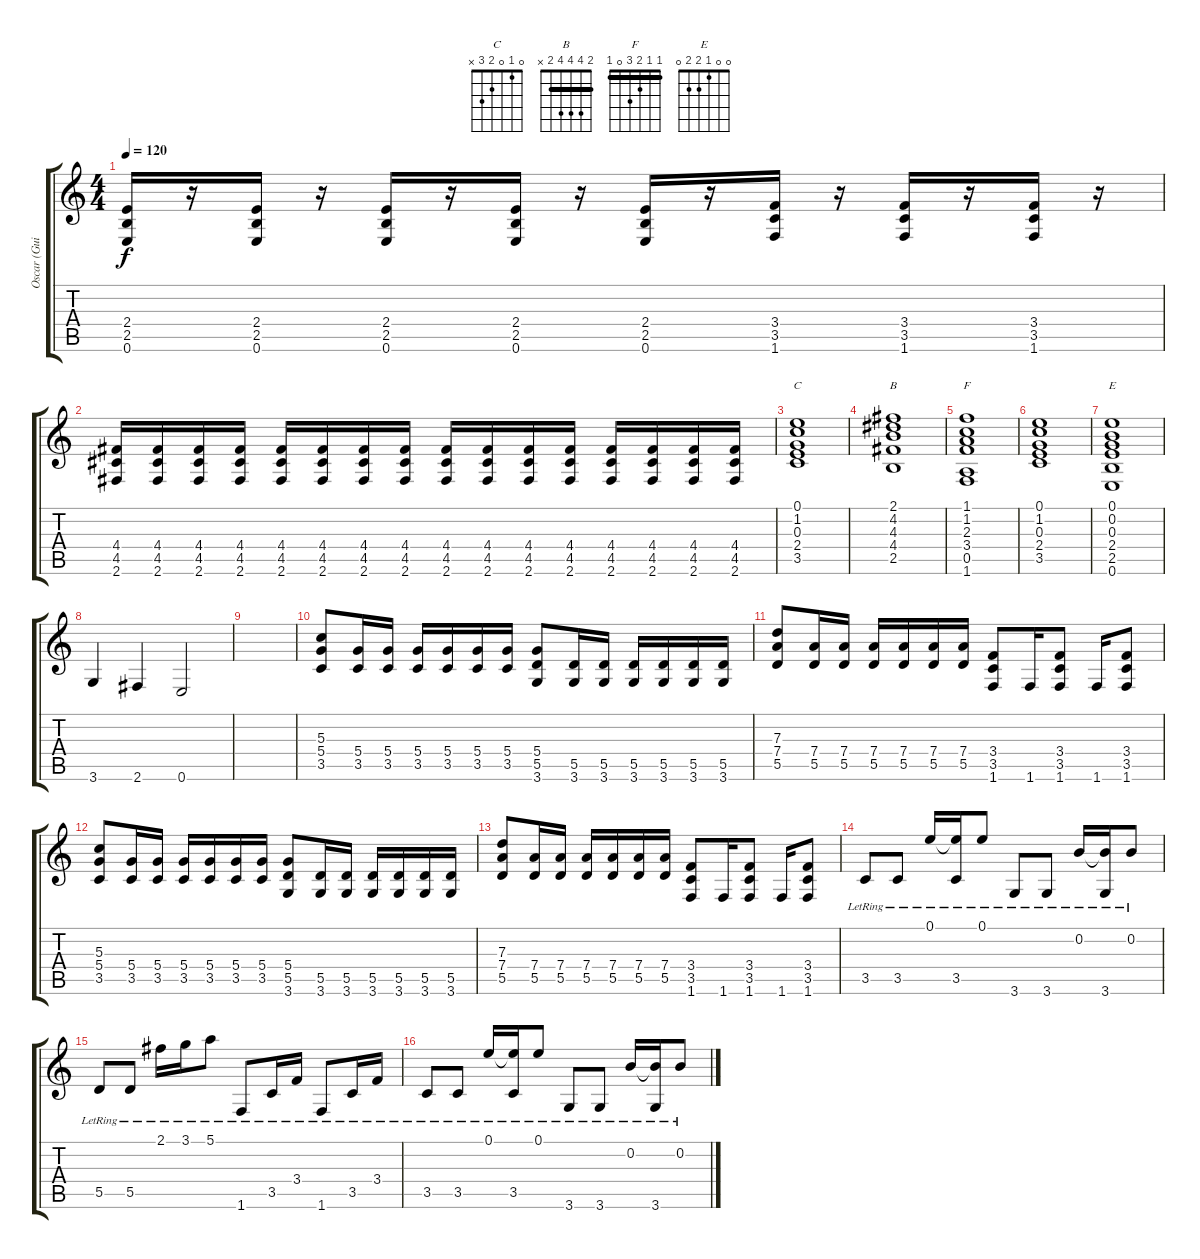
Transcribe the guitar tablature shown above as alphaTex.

\track ("Oscar (Guitar II)" "Oscar (Gui") {instrument distortionguitar}
\staff {score tabs}
\tuning (E4 B3 G3 D3 A2 E2) {hide}
\chord ("C" 0 1 0 2 3 x)
\chord ("B" 2 4 4 4 2 x) {barre 2}
\chord ("F" 1 1 2 3 0 1) {barre 1}
\chord ("E" 0 0 1 2 2 0)
\ts (4 4)
\tempo 120
\clef g2
\ks c
(2.4 2.5 0.6).16{dy f} r.16 (2.4 2.5 0.6).16 r.16 (2.4 2.5 0.6).16 r.16 (2.4 2.5 0.6).16 r.16 (2.4 2.5 0.6).16 r.16 (3.4 3.5 1.6).16 r.16 (3.4 3.5 1.6).16 r.16 (3.4 3.5 1.6).16 r.16 |
(4.4 4.5 2.6).16 (4.4 4.5 2.6).16 (4.4 4.5 2.6).16 (4.4 4.5 2.6).16 (4.4 4.5 2.6).16 (4.4 4.5 2.6).16 (4.4 4.5 2.6).16 (4.4 4.5 2.6).16 (4.4 4.5 2.6).16 (4.4 4.5 2.6).16 (4.4 4.5 2.6).16 (4.4 4.5 2.6).16 (4.4 4.5 2.6).16 (4.4 4.5 2.6).16 (4.4 4.5 2.6).16 (4.4 4.5 2.6).16 |
(0.1 1.2 0.3 2.4 3.5).1{ch "C" volume 10 instrument choiraahs} |
(2.1 4.2 4.3 4.4 2.5).1{ch "B"} |
(1.1 1.2 2.3 3.4 0.5 1.6).1{ch "F"} |
(0.1 1.2 0.3 2.4 3.5).1 |
(0.1 0.2 0.3 2.4 2.5 0.6).1{ch "E"} |
3.6.4 2.6.4 0.6.2 |
|
(5.3 5.4 3.5).8{volume 13 instrument distortionguitar} (5.4 3.5).16 (5.4 3.5).16 (5.4 3.5).16 (5.4 3.5).16 (5.4 3.5).16 (5.4 3.5).16 (5.4 5.5 3.6).8 (5.5 3.6).16 (5.5 3.6).16 (5.5 3.6).16 (5.5 3.6).16 (5.5 3.6).16 (5.5 3.6).16 |
(7.3 7.4 5.5).8 (7.4 5.5).16 (7.4 5.5).16 (7.4 5.5).16 (7.4 5.5).16 (7.4 5.5).16 (7.4 5.5).16 (3.4 3.5 1.6).8 1.6.16 (3.4 3.5 1.6).8 1.6.16 (3.4 3.5 1.6).8 |
(5.3 5.4 3.5).8 (5.4 3.5).16 (5.4 3.5).16 (5.4 3.5).16 (5.4 3.5).16 (5.4 3.5).16 (5.4 3.5).16 (5.4 5.5 3.6).8 (5.5 3.6).16 (5.5 3.6).16 (5.5 3.6).16 (5.5 3.6).16 (5.5 3.6).16 (5.5 3.6).16 |
(7.3 7.4 5.5).8 (7.4 5.5).16 (7.4 5.5).16 (7.4 5.5).16 (7.4 5.5).16 (7.4 5.5).16 (7.4 5.5).16 (3.4 3.5 1.6).8 1.6.16 (3.4 3.5 1.6).8 1.6.16 (3.4 3.5 1.6).8 |
3.5{lr}.8{instrument electricguitarclean} 3.5{lr}.8 0.1{lr}.16 (0.1{t} 3.5{lr}).16 0.1{lr}.8 3.6{lr}.8 3.6{lr}.8 0.2{lr}.16 (0.2{t} 3.6{lr}).16 0.2{lr}.8 |
5.5{lr}.8 5.5{lr}.8 2.1{lr}.16 3.1{lr}.16 5.1{lr}.8 1.6{lr}.8 3.5{lr}.16 3.4{lr}.16 1.6{lr}.8 3.5{lr}.16 3.4{lr}.16 |
3.5{lr}.8{instrument electricguitarclean} 3.5{lr}.8 0.1{lr}.16 (0.1{t} 3.5{lr}).16 0.1{lr}.8 3.6{lr}.8 3.6{lr}.8 0.2{lr}.16 (0.2{t} 3.6{lr}).16 0.2{lr}.8
